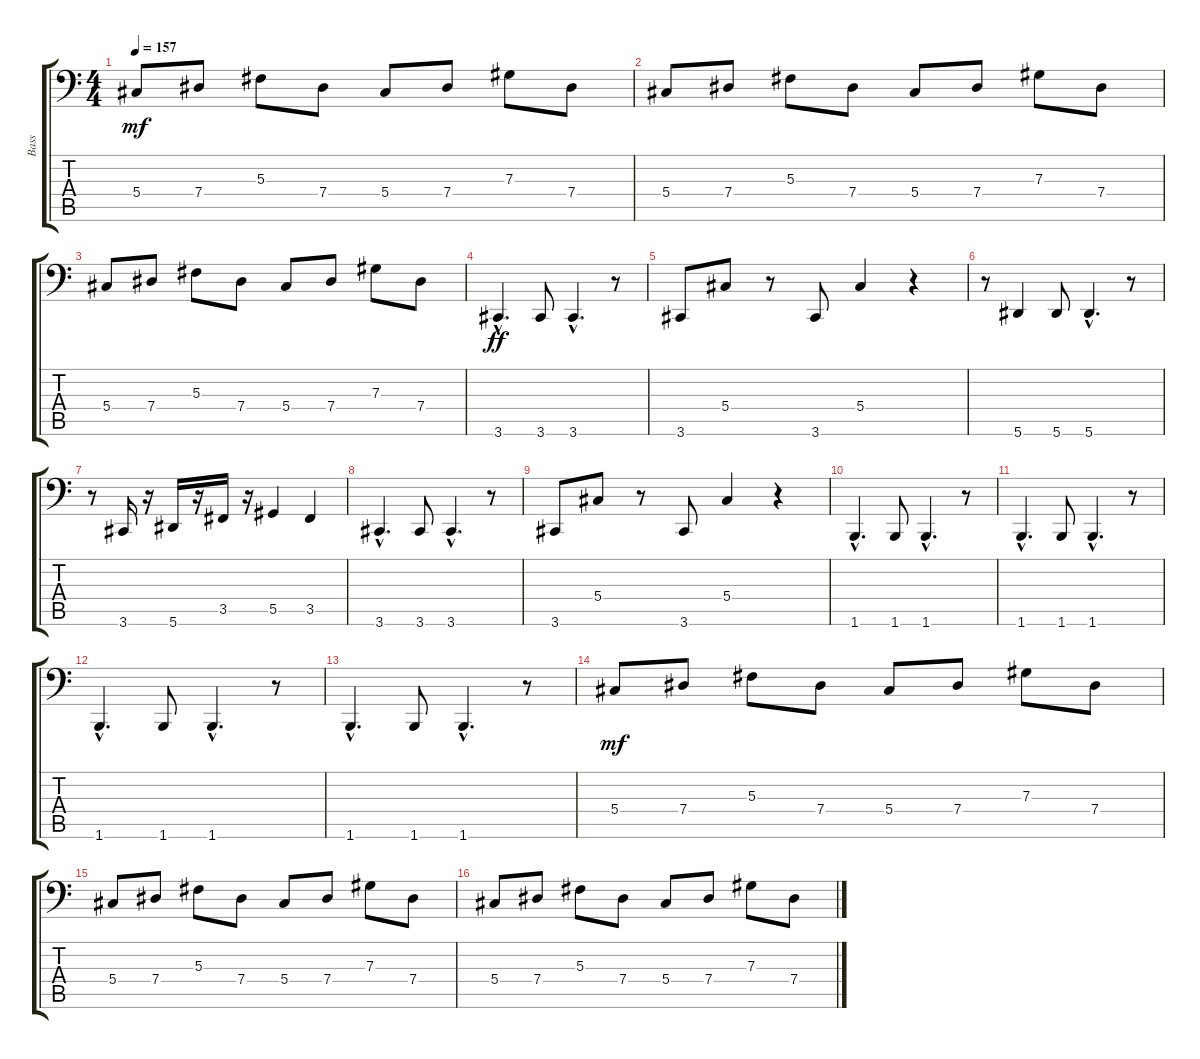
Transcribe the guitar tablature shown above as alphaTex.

\track ("Bass" "Bass") {instrument slapbass2}
\staff {score tabs}
\tuning (B2 Gb2 Db2 Ab1 Eb1 Bb0) {hide}
\ts (4 4)
\tempo 157
\clef f4
\ks c
5.4.8{dy mf} 7.4.8 5.3.8 7.4.8 5.4.8 7.4.8 7.3.8 7.4.8 |
5.4.8 7.4.8 5.3.8 7.4.8 5.4.8 7.4.8 7.3.8 7.4.8 |
5.4.8 7.4.8 5.3.8 7.4.8 5.4.8 7.4.8 7.3.8 7.4.8 |
3.6{hac}.4{d dy ff} 3.6.8 3.6{hac}.4{d} r.8 |
3.6.8 5.4.8 r.8 3.6.8 5.4.4 r.4 |
r.8 5.6.4 5.6.8 5.6{hac}.4{d} r.8 |
r.8 3.6.16 r.16 5.6.16 r.16 3.5.16 r.16 5.5.4 3.5.4 |
3.6{hac}.4{d} 3.6.8 3.6{hac}.4{d} r.8 |
3.6.8 5.4.8 r.8 3.6.8 5.4.4 r.4 |
1.6{hac}.4{d} 1.6.8 1.6{hac}.4{d} r.8 |
1.6{hac}.4{d} 1.6.8 1.6{hac}.4{d} r.8 |
1.6{hac}.4{d} 1.6.8 1.6{hac}.4{d} r.8 |
1.6{hac}.4{d} 1.6.8 1.6{hac}.4{d} r.8 |
5.4.8{dy mf} 7.4.8 5.3.8 7.4.8 5.4.8 7.4.8 7.3.8 7.4.8 |
5.4.8 7.4.8 5.3.8 7.4.8 5.4.8 7.4.8 7.3.8 7.4.8 |
5.4.8 7.4.8 5.3.8 7.4.8 5.4.8 7.4.8 7.3.8 7.4.8
